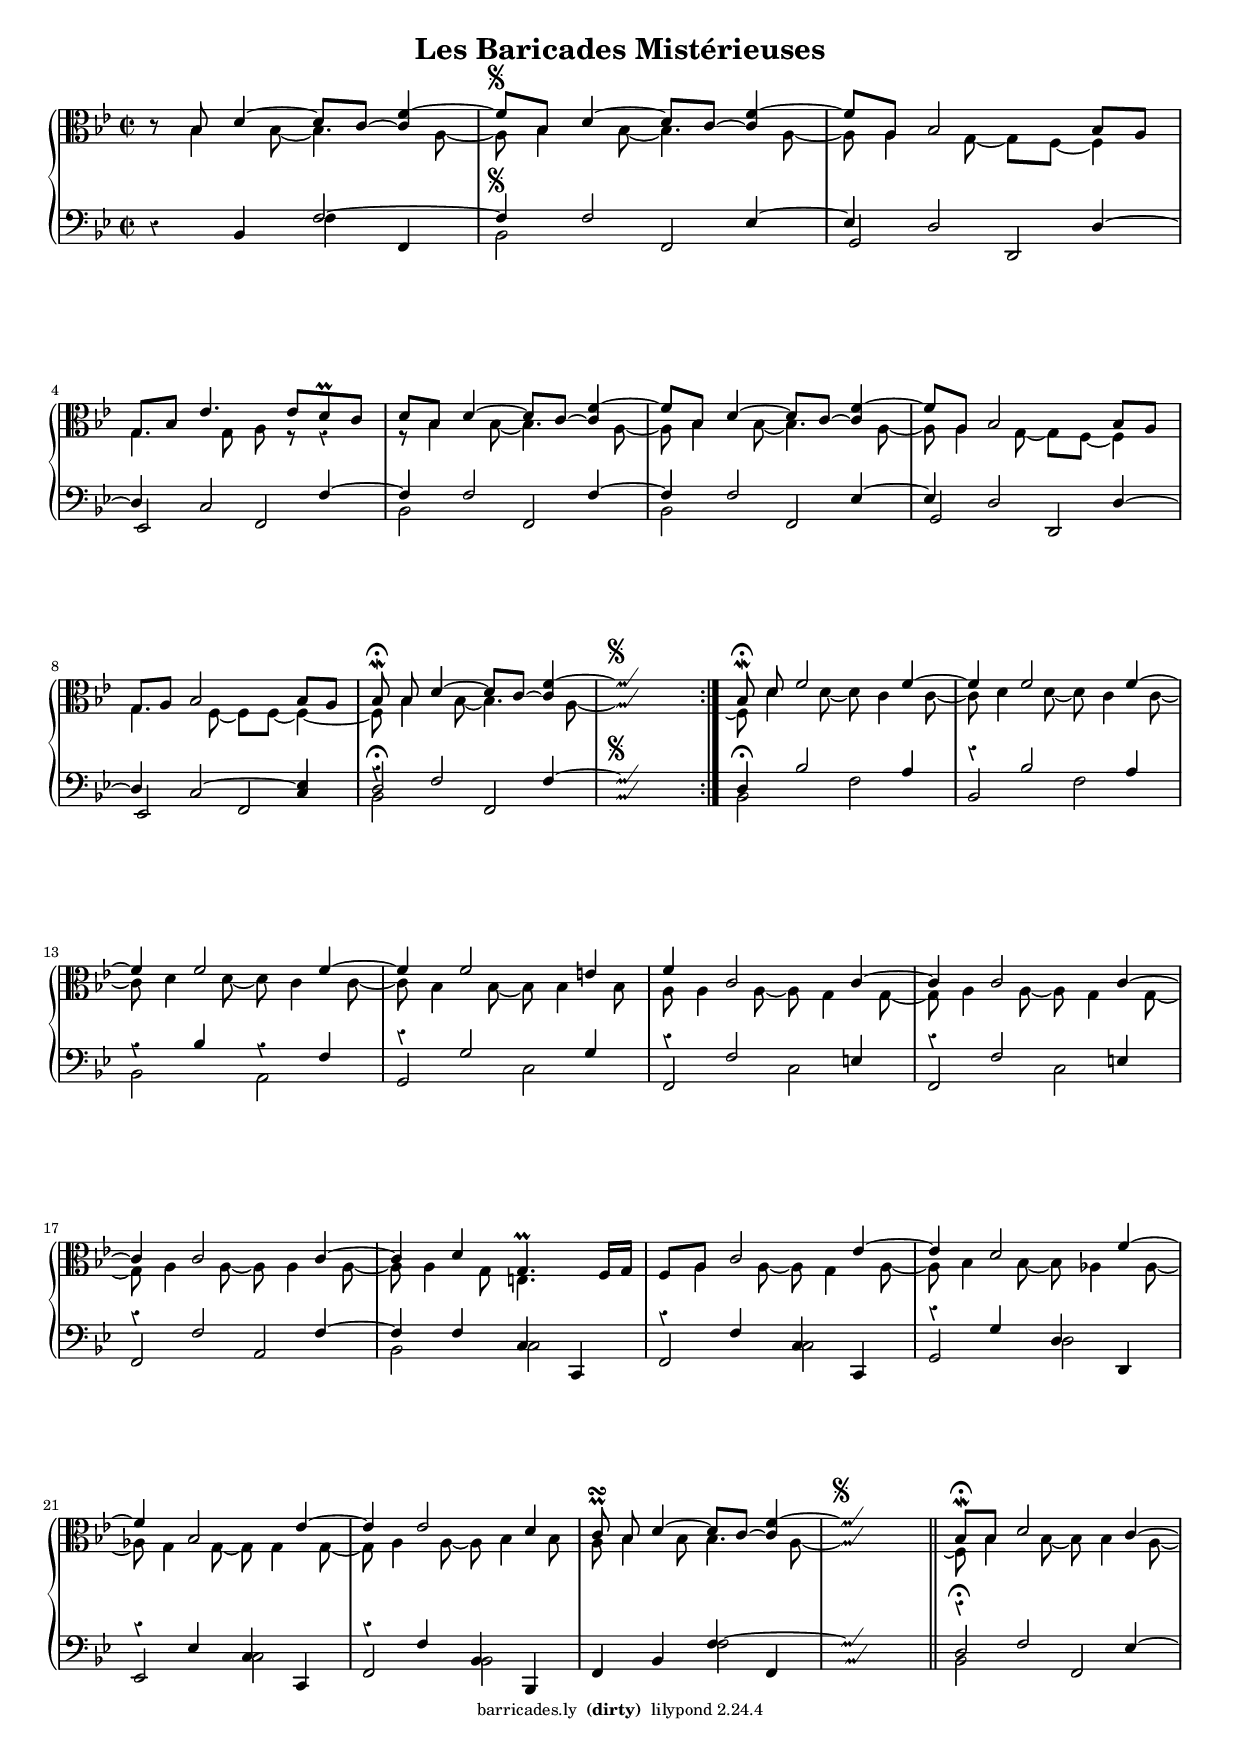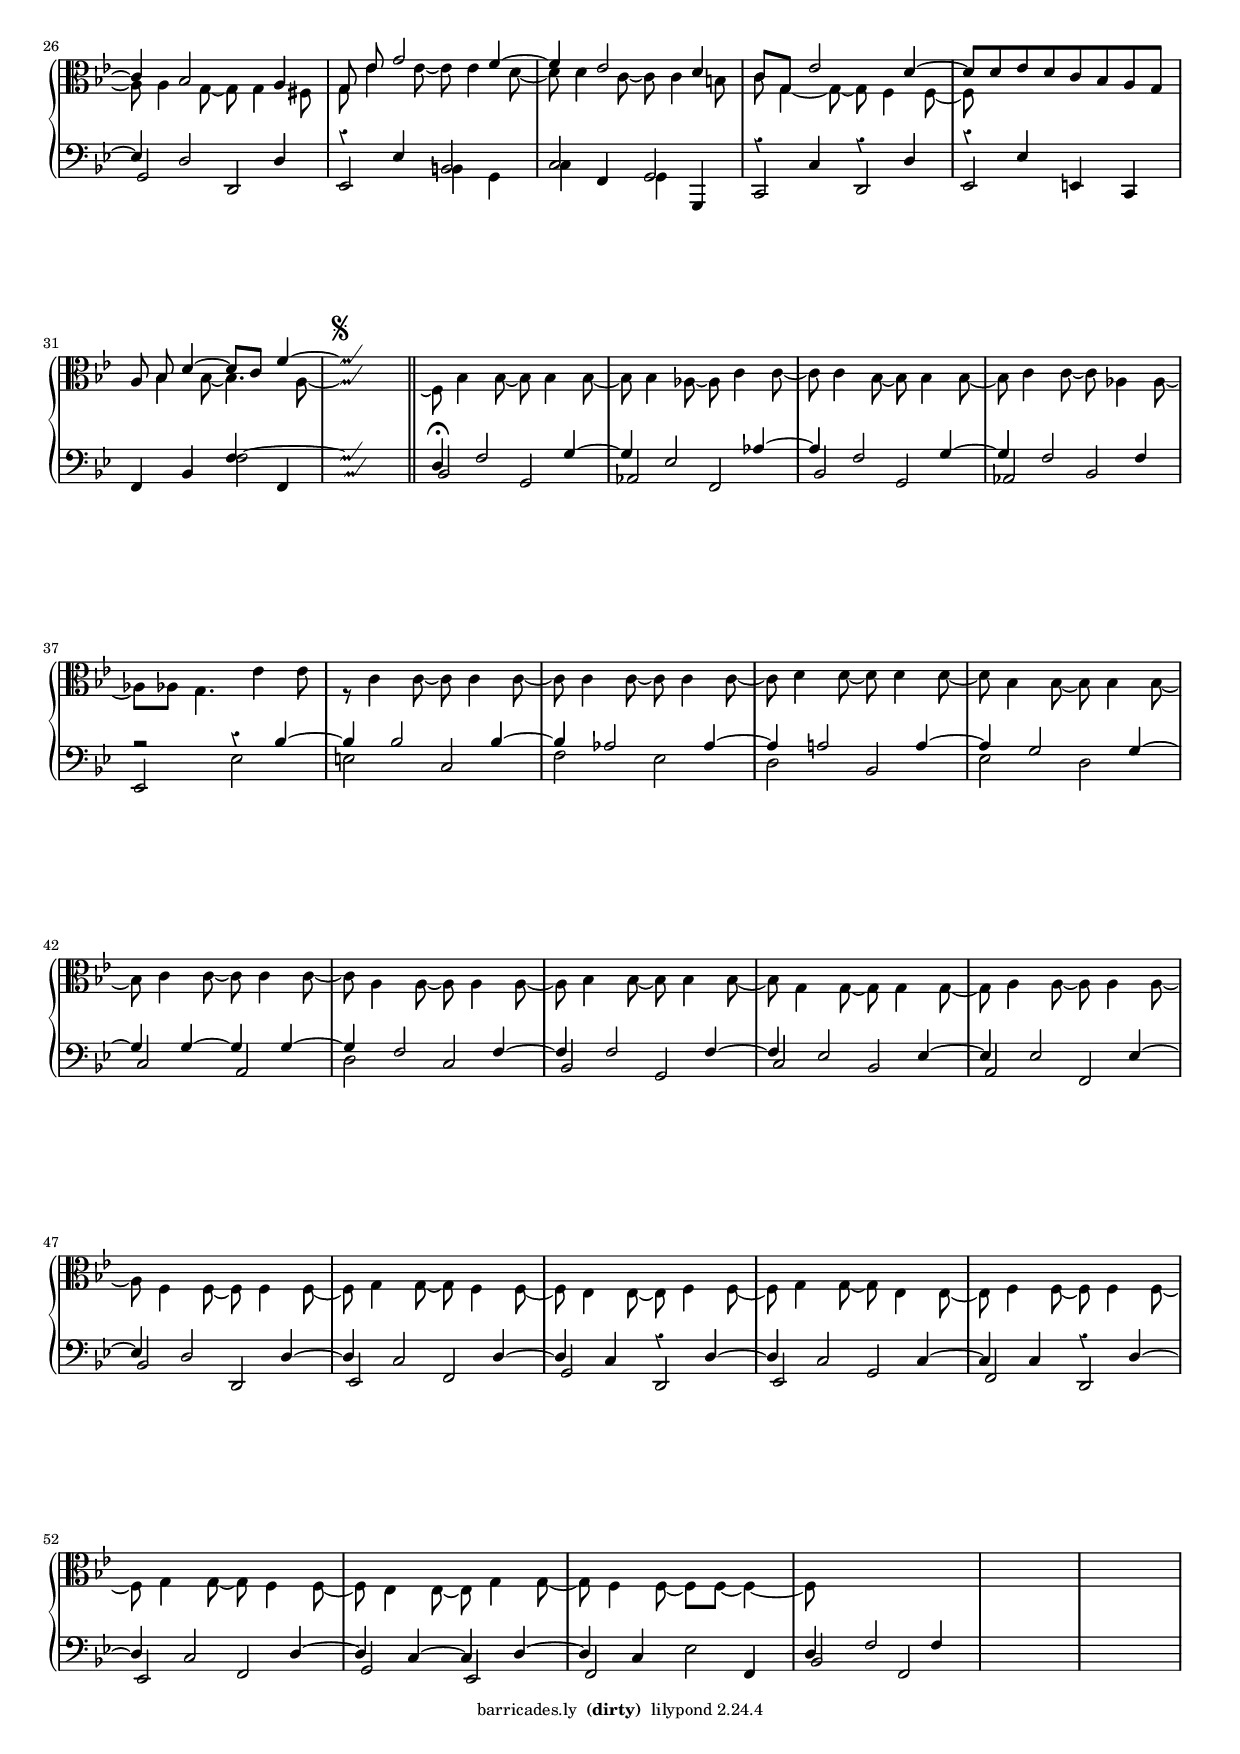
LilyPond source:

\version "2.18.2"

\include "../../include/tagline.ily"

breaks = {
  s1*3 \break s1*4 \break s1*5 \break s1*4 \break s1*4 \break s1*5 \break \pageBreak
  s1*5 \break s1*6 \break s1*5 \break s1*5 \break s1*5 \break s1*6 \break \pageBreak
}

#(set-global-staff-size 16)

\paper {
  #(set-paper-size "a4")
  print-page-number = ##f
  between-system-padding = #0.1
  between-system-space = #0.1
  ragged-last-bottom = ##f
  ragged-bottom = ##f
  oddFooterMarkup = \gitTagline
  evenFooterMarkup = \gitTagline
}



%\include "../../include/gitcommands.ily"

cstr = \change Staff = "right"
cstl = \change Staff = "left"

\header {
  title = "Les Baricades Mistérieuses"
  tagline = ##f
}

global = {
  \key g \minor
  \time 2/2
  \override Staff.NoteCollision #'merge-differently-headed = ##f
  \override Staff.NoteCollision #'merge-differently-dotted = ##t
  \override Staff.Rest #'style = #'classical
}

Cust = {
  \once \override NoteHead.stencil = #ly:text-interface::print
  \once \override NoteHead.text = \markup {
    \musicglyph #"custodes.mensural.u0"
  }
}

rightUp = \relative c' {
  \global

  r8 \voiceOne bes d4 ~ d8 c ~ <c f>4 ~
  f8^\markup { \musicglyph #"scripts.segno" } bes, d4 ~ d8 c ~ <c f>4 ~ 
  f8 a, bes2 bes8 a

  g bes ees4. ees8 d\prall c
  d bes d4 ~ d8 c ~ <c f>4 ~
  f8 bes, d4 ~ d8 c ~ <c f>4 ~
  f8 a, bes2 bes8 a

  g a bes2 bes8 a
  bes8\mordent\fermata\noBeam bes d4 ~ d8 c ~ <c f>4 ~
  \Cust f1^\markup { \musicglyph #"scripts.segno" } \bar ":|."
  bes,8\mordent\fermata\noBeam d f2 f4 ~
  f f2 f4 ~

  f f2 f4 ~
  f f2 e4
  f c2 c4 ~
  c c2 c4 ~

  c c2 c4 ~
  c d g,4.\prall f16 g
  f8 a c2 ees4 ~
  ees d2 f4 ~

  f bes,2 ees4 ~ 
  ees ees2 d4
  c8\prall\turn\noBeam bes d4 ~ d8 c ~ <c f>4 ~ 
  \Cust f1^\markup { \musicglyph #"scripts.segno" } \bar "||"
  bes,8\mordent\fermata
  bes d2 c4 ~


  c bes2 a4
  g8\noBeam ees' g2 f4 ~
  f ees2 d4
  c8 g ees'2 d4 ~
  d8[ d ees d c bes a g]

  a8\noBeam bes d4 ~ d8 c f4 ~
  \Cust f1^\markup { \musicglyph #"scripts.segno" } \bar "||"
}

rightDown = \relative c' {
  \global
  \voiceTwo

  s8 bes4 bes8 ~ bes4. a8 ~
  a bes4 bes8 ~ bes4. a8 ~
  a a4 g8 ~ g f ~ f4

  g4. g8 a r r4
  r8 bes4 bes8 ~ bes4. a8 ~
  a bes4 bes8 ~ bes4. a8 ~
  a a4 g8 ~ g f ~ f4

  g4. f8 ~ f f ~ f4 ~
  f8 bes4 bes8 ~ bes4. a8 ~
  \Cust a1 \bar ":|."
  f8\repeatTie d'4 d8 ~ d c4 c8 ~
  c d4 d8 ~ d c4 c8 ~

  c d4 d8 ~ d c4 c8 ~
  c bes4 bes8 ~ bes bes4 bes8
  a a4 a8 ~ a g4 g8 ~
  g a4 a8 ~ a g4 g8 ~

  g a4 a8 ~ a a4 a8 ~
  a a4 g8 e4. s8
  s a4 a8 ~ a g4 a8 ~
  a bes4 bes8 ~ bes aes4 aes8 ~

  aes8 g4 g8 ~ g g4 g8 ~
  g a4 a8 ~ a bes4 bes8
  a bes4 bes8 bes4. a8 ~
  \Cust a1 \bar "||"


  f8\repeatTie bes4 bes8 ~ bes bes4 a8 ~
  a a4 g8 ~ g g4 fis8
  g ees'4 ees8 ~ ees ees4 d8 ~
  d d4 c8 ~ c c4 b8
  c g4 ~ g8 ~ g f4 f8 ~
  f s1

  bes4 bes8 ~ bes4. a8 ~ 
  \Cust a1 \bar "||"
  f8\repeatTie bes4 bes8 ~ bes bes4 bes8 ~
  bes bes4 aes8 ~ aes8 c4 c8 ~
  c c4 bes8 ~ bes bes4 bes8 ~ 
  bes c4 c8 ~ c aes4 aes8 ~

  aes aes g4. ees'4 ees8
  r c4 c8 ~ c c4 c8 ~
  c c4 c8 ~ c c4 c8 ~ 
  c d4 d8 ~ d d4 d8 ~
  d bes4 bes8 ~ bes bes4 bes8 ~

  bes c4 c8 ~ c c4 c8 ~
  c a4 a8 ~ a a4 a8~
  a bes4 bes8 ~ bes bes4 bes8 ~ 
  bes g4 g8 ~ g g4 g8 ~
  g a4 a8 ~ a a4 a8 ~

  a f4 f8 ~ f f4 f8 ~
  f g4 g8 ~ g f4 f8 ~
  f ees4 ees8 ~ ees f4 f8 ~
  f g4 g8 ~ g ees4 ees8 ~
  ees f4 f8 ~ f f4 f8 ~

  f g4 g8 ~ g f4 f8 ~
  f ees4 ees8 ~ ees g4 g8 ~
  g f4 f8 ~ f f ~ f4 ~
  f8
}

leftUp = \relative c {
  \global
  \voiceOne

  s2 f2 ~ 
  %f4 f2 ees4 ~
  f4^\markup { \musicglyph #"scripts.segno" } f2 ees4 ~
  ees d2 d4~

  d c2 f4 ~
  f f2 f4 ~
  f f2 ees4 ~
  ees d2 d4~ 

  d4 c2 ~ <c ees>4
  <<{ d2\fermata s4 } \new Voice { \voiceOne a'4\rest f2 }>> f4 ~
  \Cust f1^\markup { \musicglyph #"scripts.segno" } \bar ":|."
  d4\fermata bes'2 a4
  r bes2 a4

  r bes r f
  r g2 g4
  r f2 e4
  r f2 e4

  r f2 f4 ~
  f f c c,
  r f' c c,
  r g'' d d,

  r ees' c c,
  r f' bes, bes,
  f' bes f' f,
  \Cust bes1 \bar "||"
  r4\fermata f'2 ees4 ~

  ees d2 d4
  r ees \stemDown b g
  c \stemUp f, \stemDown g \stemUp g,
  r c' r d
  r ees e, c

  f bes f' f,
  \Cust bes1 \bar "||"
  d4\fermata f2 g4 ~
  g ees2 aes4 ~
  aes f2 g4 ~
  g f2 f4

  r2 r4 bes ~
  bes bes2 bes4 ~
  bes aes2 aes4 ~
  aes a2 a4 ~
  a g2 g4 ~

  g g ~ g g ~
  g f2 f4 ~
  f f2 f4 ~
  f ees2 ees4 ~
  ees ees2 ees4 ~

  ees d2 d4 ~
  d c2 d4 ~
  d c r d ~
  d c2 c4 ~
  c c r d ~

  d c2 d4 ~
  d c ~ c d ~
  d c ~ s f,
  d' f2 f4 ~
}

leftDown = \relative c {
  \global

  r4 bes f' f,
  \once \stemDown bes2 f
  g d

  ees f 
  \once \stemDown bes f
  \once \stemDown bes f
  g d

  ees f
  \once \stemDown bes2 f
  \Cust bes1 \bar ":|."
  \once \stemDown bes2 f'
  bes, f'

  \once \stemDown bes, \once \stemDown a
  g \once \stemDown c
  f,  \once \stemDown c'
  f, \once \stemDown c'

  f, a
  \once \stemDown bes \once \stemDown c
  f, \once \stemDown c'
  g d'

  ees, \once \stemDown c'
  f, \once \stemDown bes
  s f' ~
  \Cust f1 \bar "||"
  <<{ d2 } \\ { bes2 }>> f 


  g d
  ees b'
  c g
  c, d
  ees s

  s f' ~ 
  \Cust f1 \bar "||"


  bes,2 g
  aes f
  bes g
  aes bes

  ees, ees'
  e c
  f ees
  d bes
  ees d

  c a
  d c
  bes g
  c bes
  a f

  bes d,
  ees f
  g d
  ees g
  f d

  ees f
  g ees 
  f ees'
  bes f
}

\score {
  \new PianoStaff <<
    \new Staff = "right" {
      << 
        \breaks
        \new Voice = "rightUp" { \clef alto \rightUp }
        \new Voice = "rightDown" { \clef alto \rightDown }
      >>
    }
    \new Staff = "left" { 
      <<
        \breaks 
        \new Voice { \clef bass \leftUp }
        \new Voice { \clef bass \leftDown }
      >>
    }
  >>
  \layout { 
    indent = 0 
    \context {
      \Score
      \override NonMusicalPaperColumn.line-break-permission = ##f
      %\override NonMusicalPaperColumn.page-break-permission = ##f
    }
  }
}
